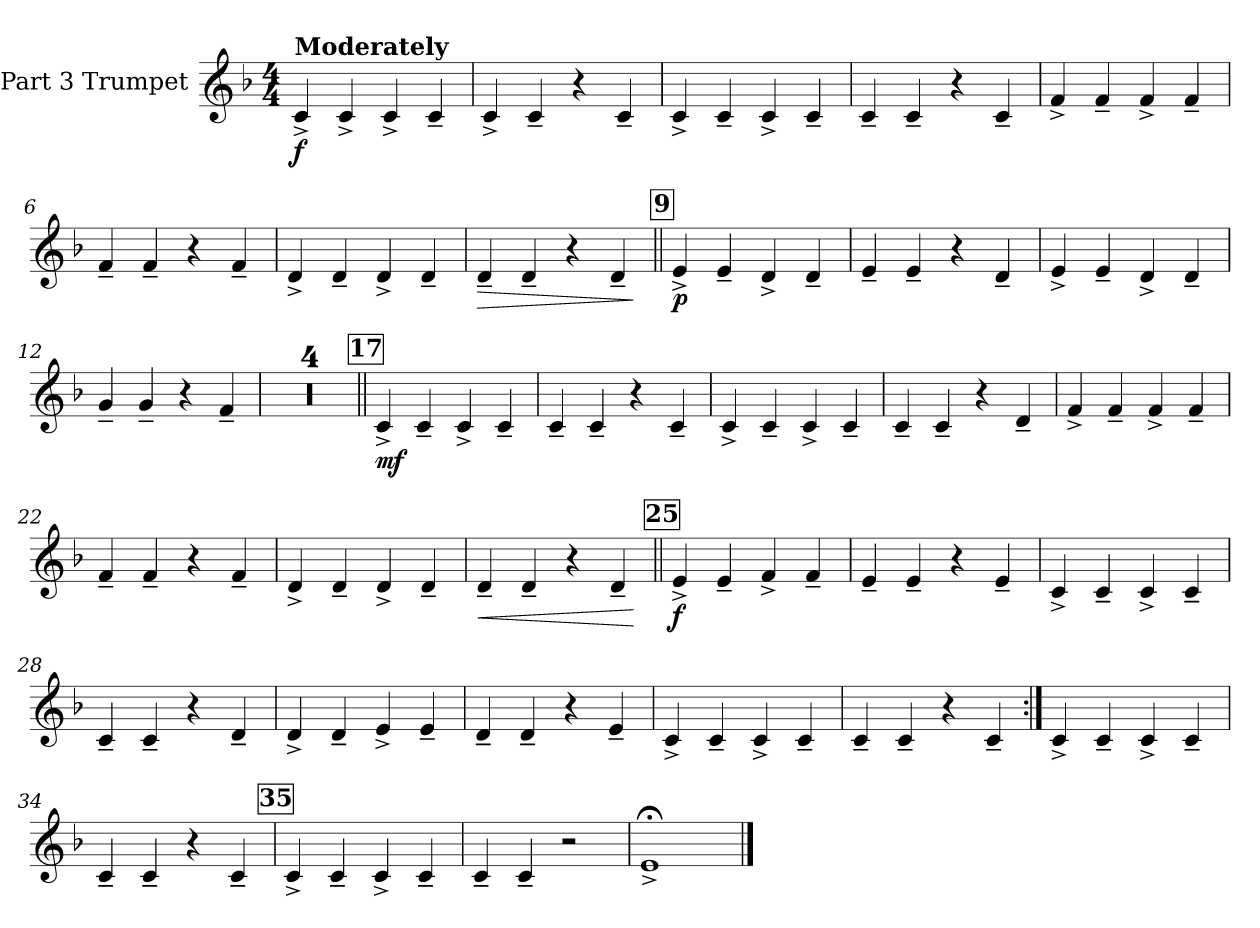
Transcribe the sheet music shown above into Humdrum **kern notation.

**kern	**dynam
*part1	*part1
*staff1	*staff1
*I"Part 3 Trumpet	*
*I'Trp. 3	*
*clefG2	*
*ITrd1c2	*
*k[b-e-a-]	*
*M4/4	*
*MM104	*
=1	=1
!LO:TX:a:B:t=Moderately	!
!	!LO:DY:b
4B-^/	f
4B-^/	.
4B-^/	.
4B-~/	.
=2	=2
4B-^/	.
4B-~/	.
4r	.
4B-~/	.
=3	=3
4B-^/	.
4B-~/	.
4B-^/	.
4B-~/	.
=4	=4
4B-~/	.
4B-~/	.
4r	.
4B-~/	.
!!LO:LB:g=z
=5	=5
4e-^/	.
4e-~/	.
4e-^/	.
4e-~/	.
=6	=6
4e-~/	.
4e-~/	.
4r	.
4e-~/	.
=7	=7
4c^/	.
4c~/	.
4c^/	.
4c~/	.
=8	=8
!	!LO:HP:b
4c~/	>
4c~/	.
4r	.
4c~/	.
.	]
!!LO:REH:place=s1:a:B:cj:fs=14:t=9
=9||	=9||
!	!LO:DY:b
4d^/	p
4d~/	.
4c^/	.
4c~/	.
!!LO:LB:g=z
=10	=10
4d~/	.
4d~/	.
4r	.
4c~/	.
=11	=11
4d^/	.
4d~/	.
4c^/	.
4c~/	.
=12	=12
4f~/	.
4f~/	.
4r	.
4e-~/	.
=13	=13
1r	.
=14	=14
1r	.
=15	=15
1r	.
=16	=16
1r	.
!!LO:REH:place=s1:a:B:cj:fs=14:t=17
=17||	=17||
!	!LO:DY:b
4B-^/	mf
4B-~/	.
4B-^/	.
4B-~/	.
!!LO:LB:g=z
=18	=18
4B-~/	.
4B-~/	.
4r	.
4B-~/	.
=19	=19
4B-^/	.
4B-~/	.
4B-^/	.
4B-~/	.
=20	=20
4B-~/	.
4B-~/	.
4r	.
4c~/	.
=21	=21
4e-^/	.
4e-~/	.
4e-^/	.
4e-~/	.
=22	=22
4e-~/	.
4e-~/	.
4r	.
4e-~/	.
!!LO:LB:g=z
=23	=23
4c^/	.
4c~/	.
4c^/	.
4c~/	.
=24	=24
!	!LO:HP:b
4c~/	<
4c~/	.
4r	.
4c~/	.
.	[
!!LO:REH:place=s1:a:B:cj:fs=14:t=25
=25||	=25||
!	!LO:DY:b
4d^/	f
4d~/	.
4e-^/	.
4e-~/	.
=26	=26
4d~/	.
4d~/	.
4r	.
4d~/	.
=27	=27
4B-^/	.
4B-~/	.
4B-^/	.
4B-~/	.
!!LO:LB:g=z
=28	=28
4B-~/	.
4B-~/	.
4r	.
4c~/	.
=29	=29
4c^/	.
4c~/	.
4d^/	.
4d~/	.
=30	=30
4c~/	.
4c~/	.
4r	.
4d~/	.
=31	=31
4B-^/	.
4B-~/	.
4B-^/	.
4B-~/	.
!!LO:LB:g=z
=32	=32
4B-~/	.
4B-~/	.
4r	.
4B-~/	.
=33:|!	=33:|!
4B-^/	.
4B-~/	.
4B-^/	.
4B-~/	.
=34	=34
4B-~/	.
4B-~/	.
4r	.
4B-~/	.
!!LO:REH:place=s1:a:B:cj:fs=14:t=35
=35	=35
4B-^/	.
4B-~/	.
4B-^/	.
4B-~/	.
=36	=36
4B-~/	.
4B-~/	.
2r	.
!!LO:LB:g=z
=37	=37
1d;<^	.
==	==
*-	*-
